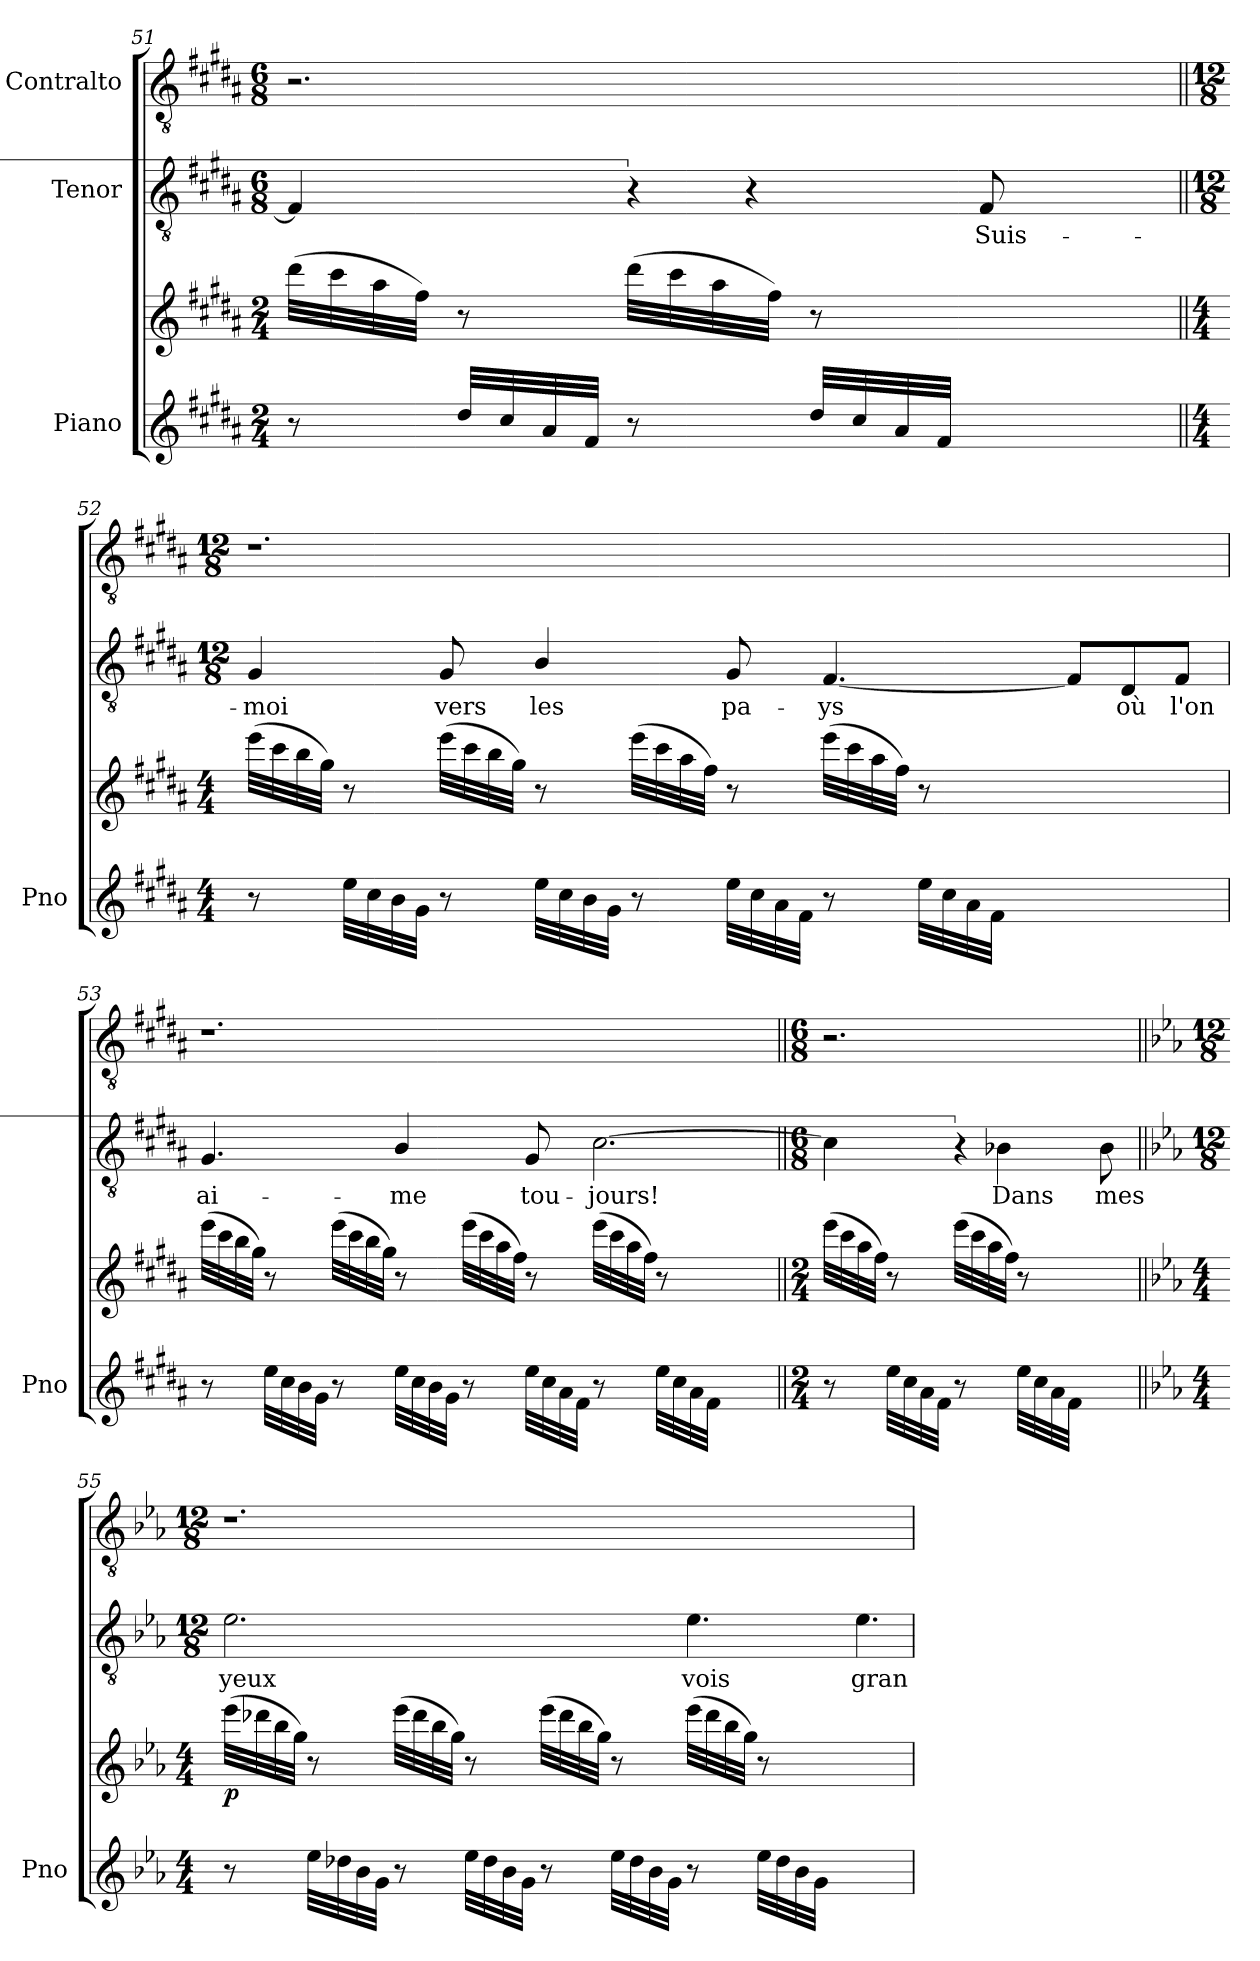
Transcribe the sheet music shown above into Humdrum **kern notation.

**kern	**kern	**dynam	**kern	**text	**kern
*part3	*part3	*part3	*part2	*part2	*part1
*staff4	*staff3	*staff3/4	*staff2	*staff2	*staff1
*I"Piano	*	*	*I"Tenor	*	*I"Contralto
*I'Pno	*	*	*	*	*
*clefG2	*clefG2	*	*clefGv2	*	*clefGv2
*k[f#c#g#d#a#]	*k[f#c#g#d#a#]	*	*k[f#c#g#d#a#]	*	*k[f#c#g#d#a#]
*M2/4	*M2/4	*	*M6/8	*	*M6/8
=51	=51	=51	=51	=51	=51
8r	(>32ddd#\LLL	.	4F#/]	.	2.r
.	32ccc#\	.	.	.	.
.	32aa#\	.	.	.	.
.	32ff#\JJJ)	.	.	.	.
32dd#/LLL	8r	.	.	.	.
32cc#/	.	.	.	.	.
32a#/	.	.	.	.	.
32f#/JJJ	.	.	.	.	.
!	!	!	!LO:N:vis=8	!	!
8r	(>32ddd#\LLL	.	12r	.	.
.	32ccc#\	.	.	.	.
.	32aa#\	.	.	.	.
!	!	!	!LO:N:vis=4	!	!
.	.	.	6r	.	.
.	32ff#\JJJ)	.	.	.	.
32dd#/LLL	8r	.	.	.	.
32cc#/	.	.	.	.	.
32a#/	.	.	.	.	.
32f#/JJJ	.	.	.	.	.
!	!	!	!	!LO:LY:b	!
4ryy	4ryy	.	8F#/	Suis-	.
.	.	.	8ryy	.	.
!!LO:LB:g=z
=52||	=52||	=52||	=52||	=52||	=52||
*M4/4	*M4/4	*	*M12/8	*	*M12/8
!	!	!	!	!LO:LY:b	!
8r	(>32eee\LLL	.	4G#/	-moi	1.r
.	32ccc#\	.	.	.	.
.	32bb\	.	.	.	.
.	32gg#\JJJ)	.	.	.	.
32ee\LLL	8r	.	.	.	.
32cc#\	.	.	.	.	.
32b\	.	.	.	.	.
32g#\JJJ	.	.	.	.	.
!	!	!	!	!LO:LY:b	!
8r	(>32eee\LLL	.	8G#/	vers	.
.	32ccc#\	.	.	.	.
.	32bb\	.	.	.	.
.	32gg#\JJJ)	.	.	.	.
!	!	!	!	!LO:LY:b	!
32ee\LLL	8r	.	4B/	les	.
32cc#\	.	.	.	.	.
32b\	.	.	.	.	.
32g#\JJJ	.	.	.	.	.
8r	(>32eee\LLL	.	.	.	.
.	32ccc#\	.	.	.	.
.	32aa#\	.	.	.	.
.	32ff#\JJJ)	.	.	.	.
!	!	!	!	!LO:LY:b	!
32ee\LLL	8r	.	8G#/	pa-	.
32cc#\	.	.	.	.	.
32a#\	.	.	.	.	.
32f#\JJJ	.	.	.	.	.
!	!	!	!	!LO:LY:b	!
8r	(>32eee\LLL	.	[4.F#/	-ys	.
.	32ccc#\	.	.	.	.
.	32aa#\	.	.	.	.
.	32ff#\JJJ)	.	.	.	.
32ee\LLL	8r	.	.	.	.
32cc#\	.	.	.	.	.
32a#\	.	.	.	.	.
32f#\JJJ	.	.	.	.	.
2ryy	2ryy	.	.	.	.
.	.	.	8F#/L]	.	.
!	!	!	!	!LO:LY:b	!
.	.	.	8D#/	où	.
!	!	!	!	!LO:LY:b	!
.	.	.	8F#/J	l'on	.
=53	=53	=53	=53	=53	=53
!	!	!	!	!LO:LY:b	!
8r	(>32eee\LLL	.	4.G#/	ai-	1.r
.	32ccc#\	.	.	.	.
.	32bb\	.	.	.	.
.	32gg#\JJJ)	.	.	.	.
32ee\LLL	8r	.	.	.	.
32cc#\	.	.	.	.	.
32b\	.	.	.	.	.
32g#\JJJ	.	.	.	.	.
8r	(>32eee\LLL	.	.	.	.
.	32ccc#\	.	.	.	.
.	32bb\	.	.	.	.
.	32gg#\JJJ)	.	.	.	.
!	!	!	!	!LO:LY:b	!
32ee\LLL	8r	.	4B/	-me	.
32cc#\	.	.	.	.	.
32b\	.	.	.	.	.
32g#\JJJ	.	.	.	.	.
8r	(>32eee\LLL	.	.	.	.
.	32ccc#\	.	.	.	.
.	32aa#\	.	.	.	.
.	32ff#\JJJ)	.	.	.	.
!	!	!	!	!LO:LY:b	!
32ee\LLL	8r	.	8G#/	tou-	.
32cc#\	.	.	.	.	.
32a#\	.	.	.	.	.
32f#\JJJ	.	.	.	.	.
!	!	!	!	!LO:LY:b	!
8r	(>32eee\LLL	.	[2.c#\	-jours!	.
.	32ccc#\	.	.	.	.
.	32aa#\	.	.	.	.
.	32ff#\JJJ)	.	.	.	.
32ee\LLL	8r	.	.	.	.
32cc#\	.	.	.	.	.
32a#\	.	.	.	.	.
32f#\JJJ	.	.	.	.	.
2ryy	2ryy	.	.	.	.
!!LO:LB:g=z
=54||	=54||	=54||	=54||	=54||	=54||
*M2/4	*M2/4	*	*M6/8	*	*M6/8
8r	(>32eee\LLL	.	4c#\]	.	2.r
.	32ccc#\	.	.	.	.
.	32aa#\	.	.	.	.
.	32ff#\JJJ)	.	.	.	.
32ee\LLL	8r	.	.	.	.
32cc#\	.	.	.	.	.
32a#\	.	.	.	.	.
32f#\JJJ	.	.	.	.	.
!	!	!	!LO:N:vis=8	!	!
8r	(>32eee\LLL	.	12r	.	.
.	32ccc#\	.	.	.	.
.	32aa#\	.	.	.	.
!	!	!	!	!LO:LY:b	!
.	.	.	4B-X\	Dans	.
.	32ff#\JJJ)	.	.	.	.
32ee\LLL	8r	.	.	.	.
32cc#\	.	.	.	.	.
32a#\	.	.	.	.	.
32f#\JJJ	.	.	.	.	.
4ryy	4ryy	.	.	.	.
!	!	!	!	!LO:LY:b	!
.	.	.	8B-\	mes	.
.	.	.	24ryy	.	.
=55||	=55||	=55||	=55||	=55||	=55||
*k[b-e-a-]	*k[b-e-a-]	*	*k[b-e-a-]	*	*k[b-e-a-]
*M4/4	*M4/4	*	*M12/8	*	*M12/8
!	!	!LO:DY:b	!	!LO:LY:b	!
8r	(>32eee-\LLL	p	2.e-\	yeux	1.r
.	32ddd-X\	.	.	.	.
.	32bb-\	.	.	.	.
.	32gg\JJJ)	.	.	.	.
32ee-\LLL	8r	.	.	.	.
32dd-X\	.	.	.	.	.
32b-\	.	.	.	.	.
32g\JJJ	.	.	.	.	.
8r	(>32eee-\LLL	.	.	.	.
.	32ddd-\	.	.	.	.
.	32bb-\	.	.	.	.
.	32gg\JJJ)	.	.	.	.
32ee-\LLL	8r	.	.	.	.
32dd-\	.	.	.	.	.
32b-\	.	.	.	.	.
32g\JJJ	.	.	.	.	.
8r	(>32eee-\LLL	.	.	.	.
.	32ddd-\	.	.	.	.
.	32bb-\	.	.	.	.
.	32gg\JJJ)	.	.	.	.
32ee-\LLL	8r	.	.	.	.
32dd-\	.	.	.	.	.
32b-\	.	.	.	.	.
32g\JJJ	.	.	.	.	.
!	!	!	!	!LO:LY:b	!
8r	(>32eee-\LLL	.	4.e-\	vois	.
.	32ddd-\	.	.	.	.
.	32bb-\	.	.	.	.
.	32gg\JJJ)	.	.	.	.
32ee-\LLL	8r	.	.	.	.
32dd-\	.	.	.	.	.
32b-\	.	.	.	.	.
32g\JJJ	.	.	.	.	.
2ryy	2ryy	.	.	.	.
!	!	!	!	!LO:LY:b	!
.	.	.	4.e-\	gran-	.
=	=	=	=	=	=
*-	*-	*-	*-	*-	*-
